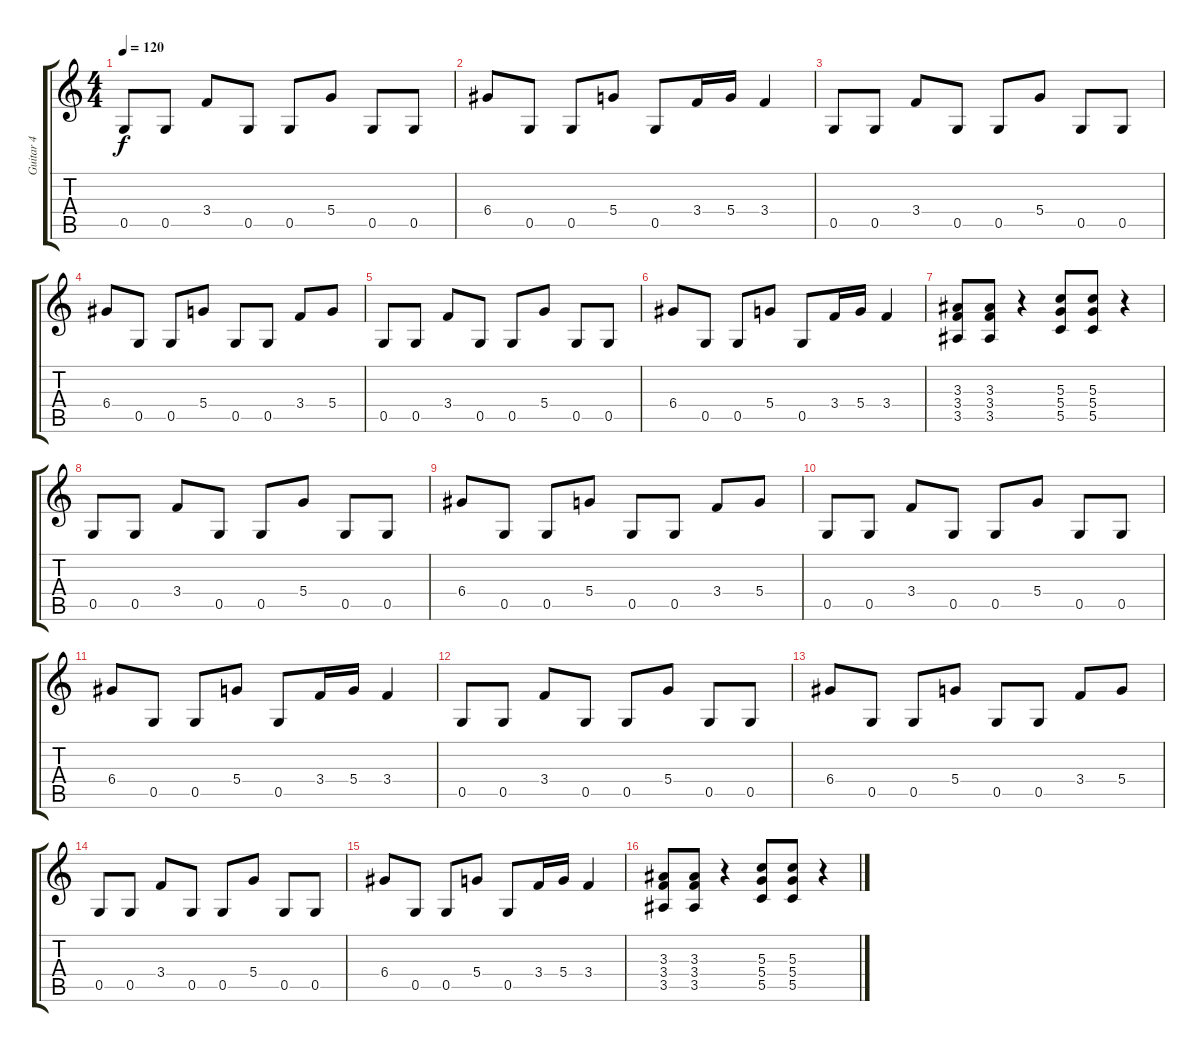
\track ("Guitar 4" "Guitar 4") {instrument overdrivenguitar}
\staff {score tabs}
\tuning (D4 B3 G3 D3 G2 D2) {hide}
\ts (4 4)
\tempo 120
\clef g2
\ks c
0.5.8{dy f} 0.5.8 3.4.8 0.5.8 0.5.8 5.4.8 0.5.8 0.5.8 |
6.4.8 0.5.8 0.5.8 5.4.8 0.5.8 3.4.16 5.4.16 3.4.4 |
0.5.8 0.5.8 3.4.8 0.5.8 0.5.8 5.4.8 0.5.8 0.5.8 |
6.4.8 0.5.8 0.5.8 5.4.8 0.5.8 0.5.8 3.4.8 5.4.8 |
0.5.8 0.5.8 3.4.8 0.5.8 0.5.8 5.4.8 0.5.8 0.5.8 |
6.4.8 0.5.8 0.5.8 5.4.8 0.5.8 3.4.16 5.4.16 3.4.4 |
(3.3 3.4 3.5).8 (3.3 3.4 3.5).8 r.4 (5.3 5.4 5.5).8 (5.3 5.4 5.5).8 r.4 |
0.5.8 0.5.8 3.4.8 0.5.8 0.5.8 5.4.8 0.5.8 0.5.8 |
6.4.8 0.5.8 0.5.8 5.4.8 0.5.8 0.5.8 3.4.8 5.4.8 |
0.5.8 0.5.8 3.4.8 0.5.8 0.5.8 5.4.8 0.5.8 0.5.8 |
6.4.8 0.5.8 0.5.8 5.4.8 0.5.8 3.4.16 5.4.16 3.4.4 |
0.5.8 0.5.8 3.4.8 0.5.8 0.5.8 5.4.8 0.5.8 0.5.8 |
6.4.8 0.5.8 0.5.8 5.4.8 0.5.8 0.5.8 3.4.8 5.4.8 |
0.5.8 0.5.8 3.4.8 0.5.8 0.5.8 5.4.8 0.5.8 0.5.8 |
6.4.8 0.5.8 0.5.8 5.4.8 0.5.8 3.4.16 5.4.16 3.4.4 |
(3.3 3.4 3.5).8 (3.3 3.4 3.5).8 r.4 (5.3 5.4 5.5).8 (5.3 5.4 5.5).8 r.4
